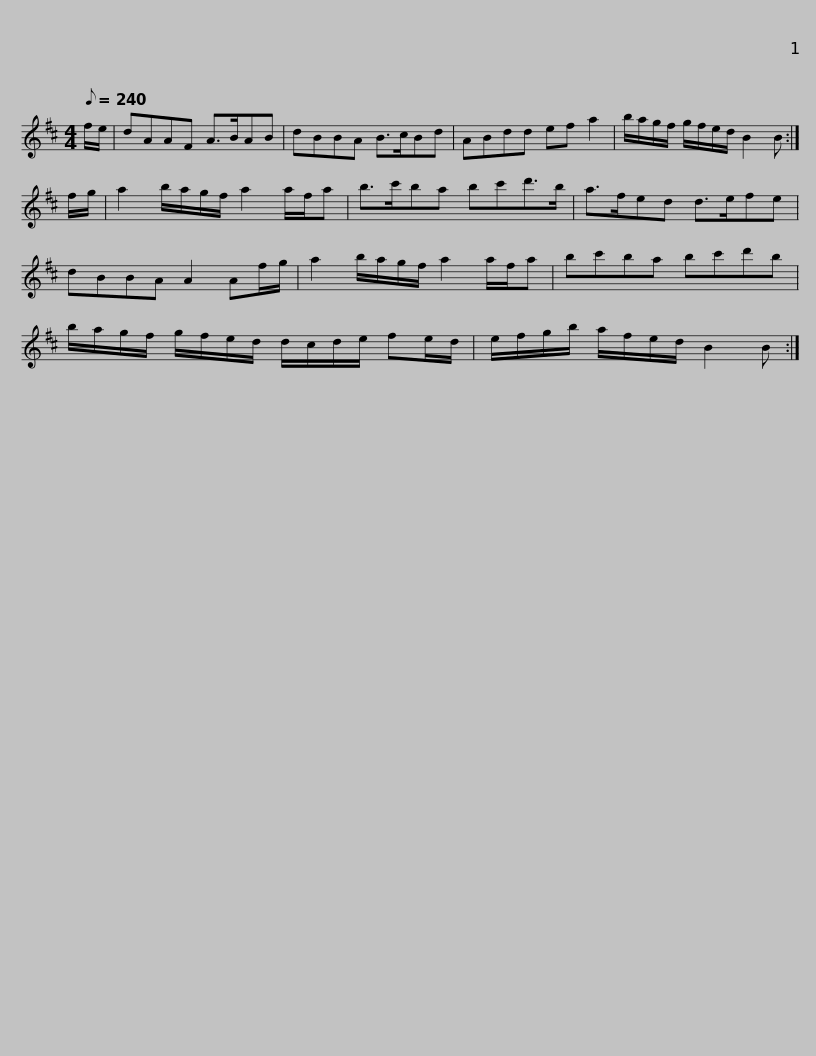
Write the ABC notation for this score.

X:1
L:1/8
Q:1/8=240
M:4/4
I:linebreak $
K:Bmin
V:1 treble
V:1
 f/e/ | dAAF A>BAB | dBBA B>cBd | ABdd ef a2 | b/a/g/f/ g/f/e/d/ B2 B :| %5
 f/g/ |$ a2 b/a/g/f/ a2 a/f/a | b>c'ba bc'd'>b | a>fed d>efe | dBBA A2 Af/g/ |$ %10
 a2 b/a/g/f/ a2 a/f/a | bc'ba bc'd'b | b/a/g/f/ g/f/e/d/ d/c/d/e/ fe/d/ |$ e/f/g/b/ a/f/e/d/ B2 B :| %14
